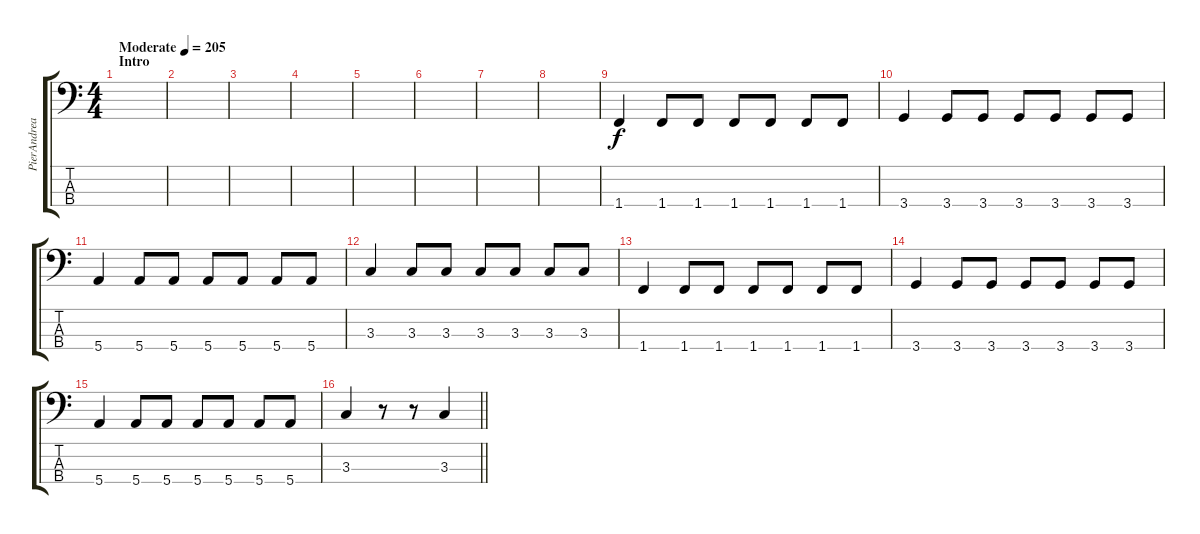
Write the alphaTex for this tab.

\track ("PierAndrea Palumbo" "PierAndrea") {instrument electricbassfinger}
\staff {score tabs}
\tuning (G2 D2 A1 E1) {hide}
\ts (4 4)
\section ("" "Intro")
\tempo (205 "Moderate")
\clef f4
\ks c
|
|
|
|
|
|
|
|
1.4.4 1.4.8 1.4.8 1.4.8 1.4.8 1.4.8 1.4.8 |
3.4.4 3.4.8 3.4.8 3.4.8 3.4.8 3.4.8 3.4.8 |
5.4.4 5.4.8 5.4.8 5.4.8 5.4.8 5.4.8 5.4.8 |
3.3.4 3.3.8 3.3.8 3.3.8 3.3.8 3.3.8 3.3.8 |
1.4.4 1.4.8 1.4.8 1.4.8 1.4.8 1.4.8 1.4.8 |
3.4.4 3.4.8 3.4.8 3.4.8 3.4.8 3.4.8 3.4.8 |
5.4.4 5.4.8 5.4.8 5.4.8 5.4.8 5.4.8 5.4.8 |
\barLineRight lightlight
3.3.4 r.8 r.8 3.3.4
